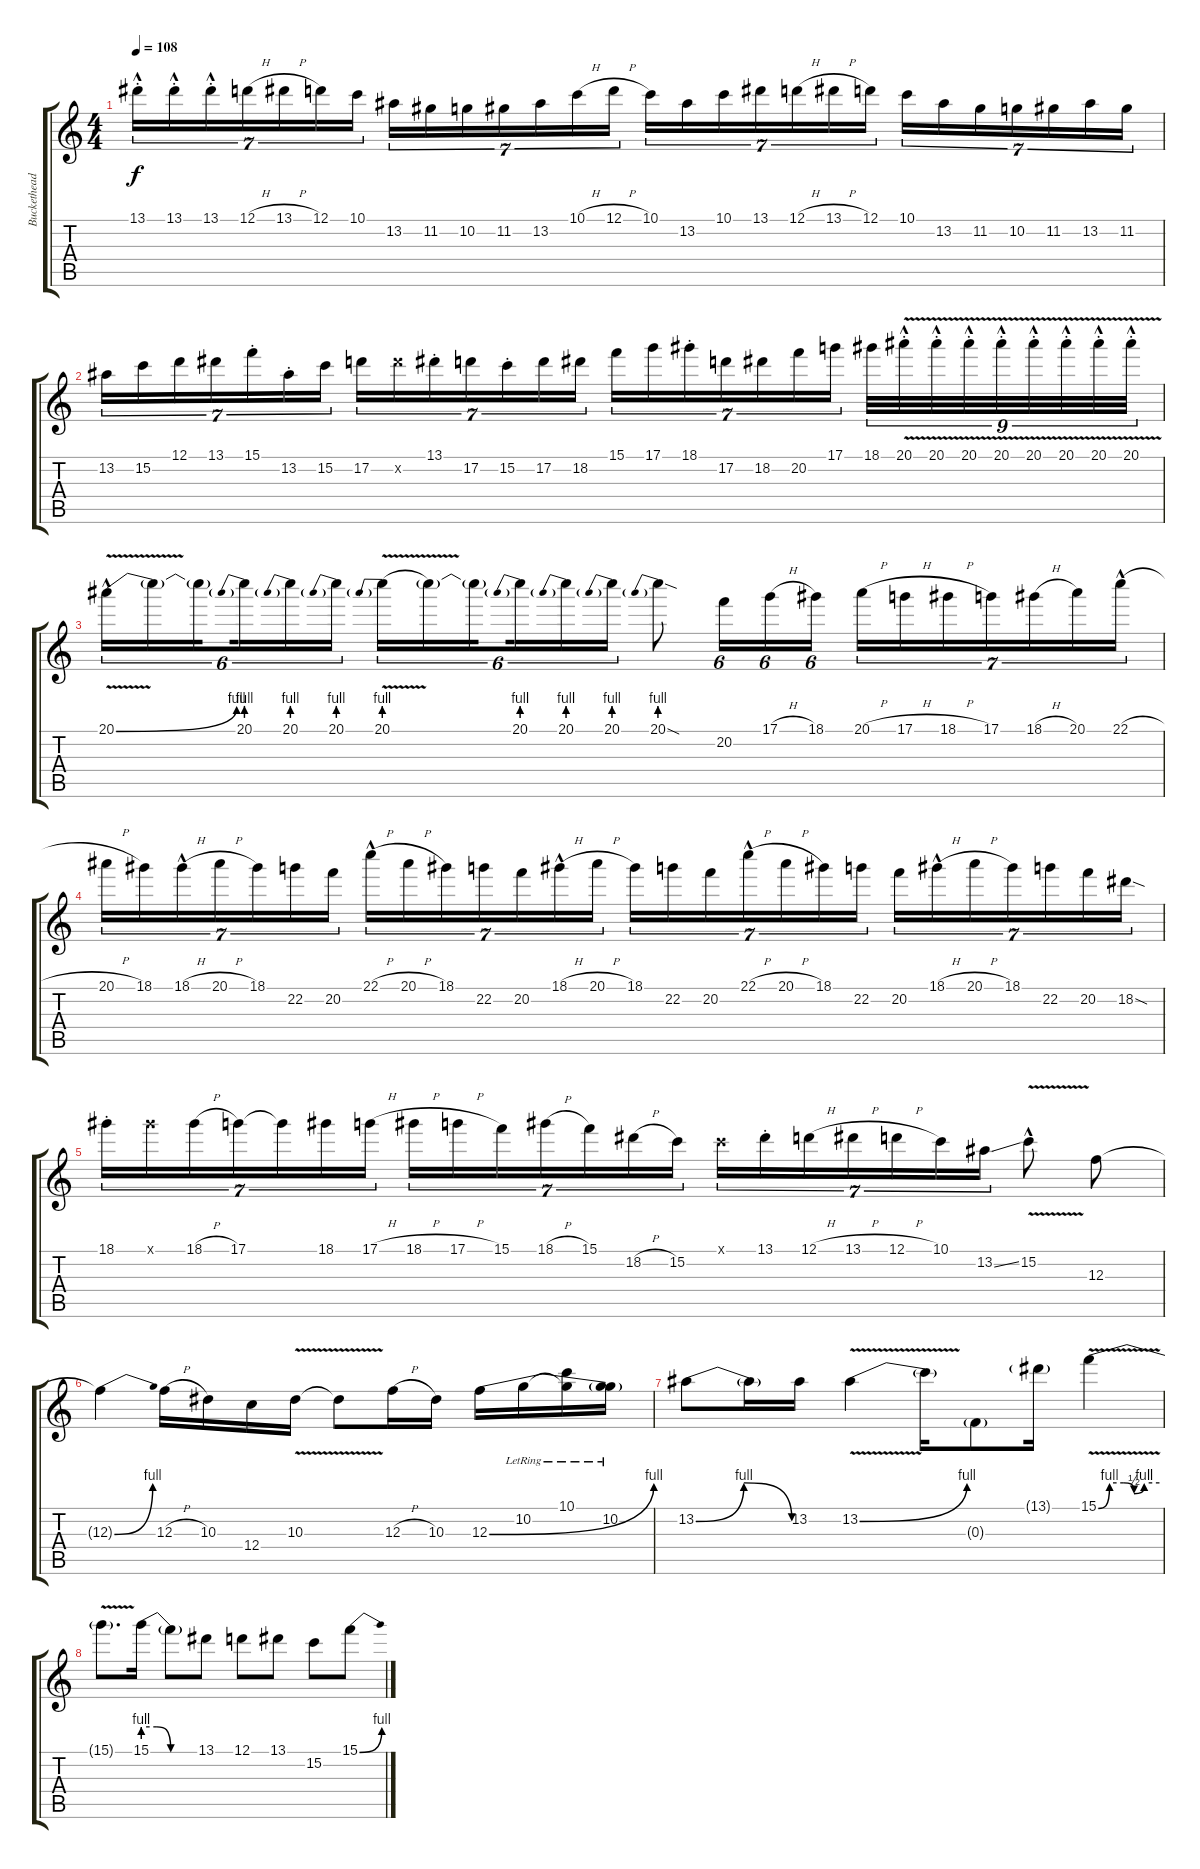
\track ("Buckethead" "Buckethead") {instrument distortionguitar}
\staff {score tabs}
\tuning (D4 A3 F3 C3 G2 D2) {hide}
\ts (4 4)
\tempo 108
\clef g2
\ks c
13.1{hac st}.16{tu (7 4) dy f} 13.1{hac st}.16{tu (7 4)} 13.1{hac st}.16{tu (7 4)} 12.1{h}.16{tu (7 4)} 13.1{h}.16{tu (7 4)} 12.1.16{tu (7 4)} 10.1.16{tu (7 4)} 13.2.16{tu (7 4)} 11.2.16{tu (7 4)} 10.2.16{tu (7 4)} 11.2.16{tu (7 4)} 13.2.16{tu (7 4)} 10.1{h}.16{tu (7 4)} 12.1{h}.16{tu (7 4)} 10.1.16{tu (7 4)} 13.2.16{tu (7 4)} 10.1.16{tu (7 4)} 13.1.16{tu (7 4)} 12.1{h}.16{tu (7 4)} 13.1{h}.16{tu (7 4)} 12.1.16{tu (7 4)} 10.1.16{tu (7 4)} 13.2.16{tu (7 4)} 11.2.16{tu (7 4)} 10.2.16{tu (7 4)} 11.2.16{tu (7 4)} 13.2.16{tu (7 4)} 11.2.16{tu (7 4)} |
13.2.16{tu (7 4)} 15.2.16{tu (7 4)} 12.1.16{tu (7 4)} 13.1.16{tu (7 4)} 15.1{st}.16{tu (7 4)} 13.2{st}.16{tu (7 4)} 15.2.16{tu (7 4)} 17.2.16{tu (7 4)} 17.2{x}.16{tu (7 4)} 13.1{st}.16{tu (7 4)} 17.2.16{tu (7 4)} 15.2{st}.16{tu (7 4)} 17.2.16{tu (7 4)} 18.2.16{tu (7 4)} 15.1.16{tu (7 4)} 17.1.16{tu (7 4)} 18.1{st}.16{tu (7 4)} 17.2.16{tu (7 4)} 18.2.16{tu (7 4)} 20.2.16{tu (7 4)} 17.1.16{tu (7 4)} 18.1.32{tu (9 8)} 20.1{v hac st}.32{tu (9 8)} 20.1{v hac st}.32{tu (9 8)} 20.1{v hac st}.32{tu (9 8)} 20.1{v hac st}.32{tu (9 8)} 20.1{v hac st}.32{tu (9 8)} 20.1{v hac st}.32{tu (9 8)} 20.1{v hac st}.32{tu (9 8)} 20.1{v hac st}.32{tu (9 8)} |
20.1{be (bend 0 0 60 4) v hac}.16{tu (6 4)} 20.1{t}.16{tu (6 4)} 20.1{t}.16{tu (6 4) beam splitsecondary} 20.1{be (prebend 0 4 60 4)}.16{tu (6 4)} 20.1{be (prebend 0 4 60 4)}.16{tu (6 4)} 20.1{be (prebend 0 4 60 4)}.16{tu (6 4)} 20.1{be (prebend 0 4 60 4) v}.16{tu (6 4)} 20.1{t}.16{tu (6 4)} 20.1{t}.16{tu (6 4) beam splitsecondary} 20.1{be (prebend 0 4 60 4)}.16{tu (6 4)} 20.1{be (prebend 0 4 60 4)}.16{tu (6 4)} 20.1{be (prebend 0 4 60 4)}.16{tu (6 4)} 20.1{be (prebend 0 4 60 4) sod}.8 20.2.16{tu (6 4)} 17.1{h}.16{tu (6 4)} 18.1.16{tu (6 4)} 20.1{h}.16{tu (7 4)} 17.1{h}.16{tu (7 4)} 18.1{h}.16{tu (7 4)} 17.1.16{tu (7 4)} 18.1{h}.16{tu (7 4)} 20.1.16{tu (7 4)} 22.1{h hac}.16{tu (7 4)} |
20.1{h}.16{tu (7 4)} 18.1.16{tu (7 4)} 18.1{h hac}.16{tu (7 4)} 20.1{h}.16{tu (7 4)} 18.1.16{tu (7 4)} 22.2.16{tu (7 4)} 20.2.16{tu (7 4)} 22.1{h hac}.16{tu (7 4)} 20.1{h}.16{tu (7 4)} 18.1.16{tu (7 4)} 22.2.16{tu (7 4)} 20.2.16{tu (7 4)} 18.1{h hac}.16{tu (7 4)} 20.1{h}.16{tu (7 4)} 18.1.16{tu (7 4)} 22.2.16{tu (7 4)} 20.2.16{tu (7 4)} 22.1{h hac}.16{tu (7 4)} 20.1{h}.16{tu (7 4)} 18.1.16{tu (7 4)} 22.2.16{tu (7 4)} 20.2.16{tu (7 4)} 18.1{h hac}.16{tu (7 4)} 20.1{h}.16{tu (7 4)} 18.1.16{tu (7 4)} 22.2.16{tu (7 4)} 20.2.16{tu (7 4)} 18.2{sod}.16{tu (7 4)} |
18.1{st}.16{tu (7 4)} 18.1{x}.16{tu (7 4)} 18.1{h}.16{tu (7 4)} 17.1.16{tu (7 4)} 17.1{t}.16{tu (7 4)} 18.1.16{tu (7 4)} 17.1{h}.16{tu (7 4)} 18.1{h}.16{tu (7 4)} 17.1{h}.16{tu (7 4)} 15.1.16{tu (7 4)} 18.1{h}.16{tu (7 4)} 15.1.16{tu (7 4)} 18.2{h}.16{tu (7 4)} 15.2.16{tu (7 4)} 10.1{x}.16{tu (7 4)} 13.1{st}.16{tu (7 4)} 12.1{h}.16{tu (7 4)} 13.1{h}.16{tu (7 4)} 12.1{h}.16{tu (7 4)} 10.1.16{tu (7 4)} 13.2{ss}.16{tu (7 4)} 15.2{v hac}.8 12.3.8 |
12.3{be (bend 0 0 60 4) t}.4 12.3{h}.16 10.3.16 12.4.16 10.3{v}.16 10.3{t}.8 12.3{h}.16 10.3.16 12.3{be (bend 0 0 60 4)}.16 10.2{lr}.16 (10.1{lr} 10.2{t}).16 (10.2{lr} 12.3{t}).16 |
13.2{be (bendrelease 0 0 15 4 55 4 60 0)}.8 13.2{t}.16 13.2.16 13.2{be (bend 0 0 60 4) v}.4 13.2{t}.16 0.3{g}.8 13.1{g}.16 15.1{be (custom 0 0 11 4 25 4 35 2 45 4 60 4) v}.4 |
15.1{t}.8{d} 15.1{be (custom 0 4 15 4 30 0 60 0)}.16 15.1{t}.8 13.1.8 12.1.8 13.1.8 15.2.8 15.1{be (bend 0 0 60 4)}.8
